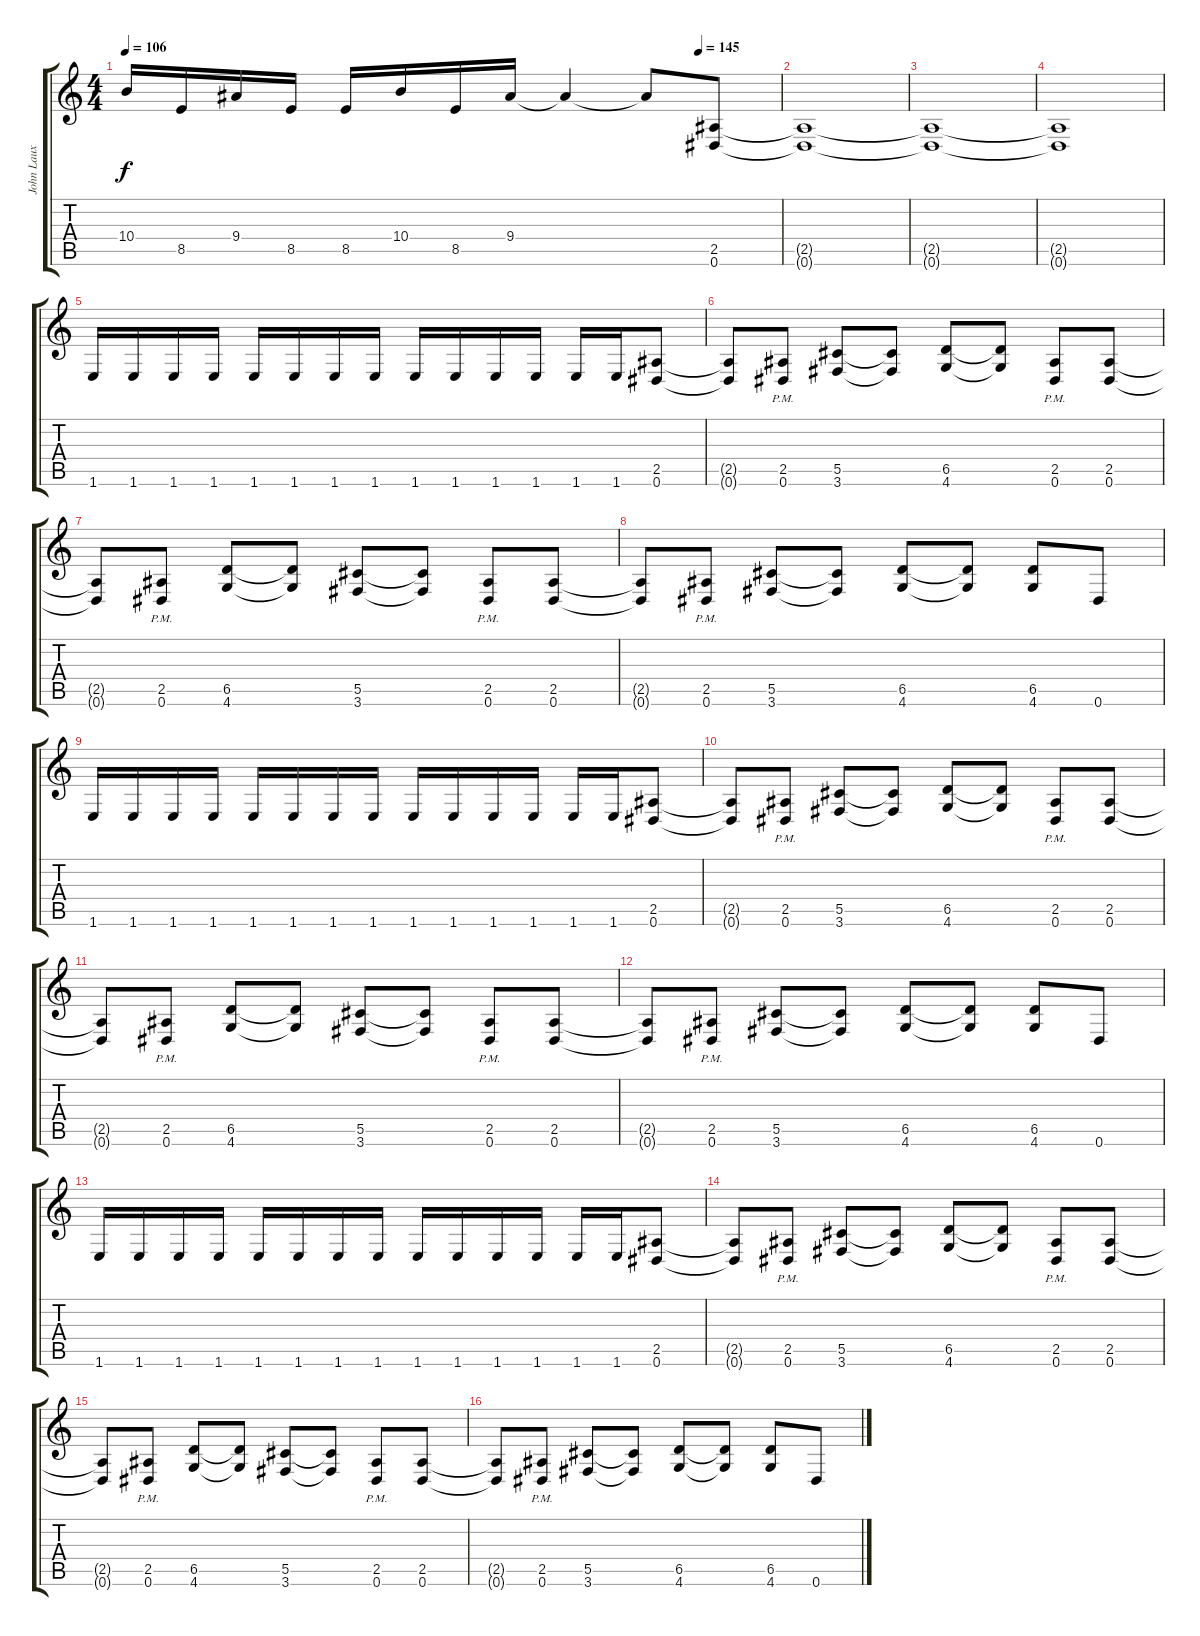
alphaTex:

\track ("John Laux" "John Laux") {instrument distortionguitar}
\staff {score tabs}
\tuning (Eb4 Bb3 Gb3 Db3 Ab2 Eb2) {hide}
\ts (4 4)
\tempo 106
\tempo (145 0.875)
\clef g2
\ks c
10.4.16{dy f} 8.5.16 9.4.16 8.5.16 8.5.16 10.4.16 8.5.16 9.4.16 9.4{t}.4 9.4{t}.8 (2.5 0.6).8 |
(2.5{t} 0.6{t}).1 |
(2.5{t} 0.6{t}).1 |
(2.5{t} 0.6{t}).1 |
1.6.16 1.6.16 1.6.16 1.6.16 1.6.16 1.6.16 1.6.16 1.6.16 1.6.16 1.6.16 1.6.16 1.6.16 1.6.16 1.6.16 (2.5 0.6).8 |
(2.5{t} 0.6{t}).8 (2.5{pm} 0.6{pm}).8 (5.5 3.6).8 (5.5{t} 3.6{t}).8 (6.5 4.6).8 (6.5{t} 4.6{t}).8 (2.5{pm} 0.6{pm}).8 (2.5 0.6).8 |
(2.5{t} 0.6{t}).8 (2.5{pm} 0.6{pm}).8 (6.5 4.6).8 (6.5{t} 4.6{t}).8 (5.5 3.6).8 (5.5{t} 3.6{t}).8 (2.5{pm} 0.6{pm}).8 (2.5 0.6).8 |
(2.5{t} 0.6{t}).8 (2.5{pm} 0.6{pm}).8 (5.5 3.6).8 (5.5{t} 3.6{t}).8 (6.5 4.6).8 (6.5{t} 4.6{t}).8 (6.5 4.6).8 0.6.8 |
1.6.16 1.6.16 1.6.16 1.6.16 1.6.16 1.6.16 1.6.16 1.6.16 1.6.16 1.6.16 1.6.16 1.6.16 1.6.16 1.6.16 (2.5 0.6).8 |
(2.5{t} 0.6{t}).8 (2.5{pm} 0.6{pm}).8 (5.5 3.6).8 (5.5{t} 3.6{t}).8 (6.5 4.6).8 (6.5{t} 4.6{t}).8 (2.5{pm} 0.6{pm}).8 (2.5 0.6).8 |
(2.5{t} 0.6{t}).8 (2.5{pm} 0.6{pm}).8 (6.5 4.6).8 (6.5{t} 4.6{t}).8 (5.5 3.6).8 (5.5{t} 3.6{t}).8 (2.5{pm} 0.6{pm}).8 (2.5 0.6).8 |
(2.5{t} 0.6{t}).8 (2.5{pm} 0.6{pm}).8 (5.5 3.6).8 (5.5{t} 3.6{t}).8 (6.5 4.6).8 (6.5{t} 4.6{t}).8 (6.5 4.6).8 0.6.8 |
1.6.16 1.6.16 1.6.16 1.6.16 1.6.16 1.6.16 1.6.16 1.6.16 1.6.16 1.6.16 1.6.16 1.6.16 1.6.16 1.6.16 (2.5 0.6).8 |
(2.5{t} 0.6{t}).8 (2.5{pm} 0.6{pm}).8 (5.5 3.6).8 (5.5{t} 3.6{t}).8 (6.5 4.6).8 (6.5{t} 4.6{t}).8 (2.5{pm} 0.6{pm}).8 (2.5 0.6).8 |
(2.5{t} 0.6{t}).8 (2.5{pm} 0.6{pm}).8 (6.5 4.6).8 (6.5{t} 4.6{t}).8 (5.5 3.6).8 (5.5{t} 3.6{t}).8 (2.5{pm} 0.6{pm}).8 (2.5 0.6).8 |
(2.5{t} 0.6{t}).8 (2.5{pm} 0.6{pm}).8 (5.5 3.6).8 (5.5{t} 3.6{t}).8 (6.5 4.6).8 (6.5{t} 4.6{t}).8 (6.5 4.6).8 0.6.8
